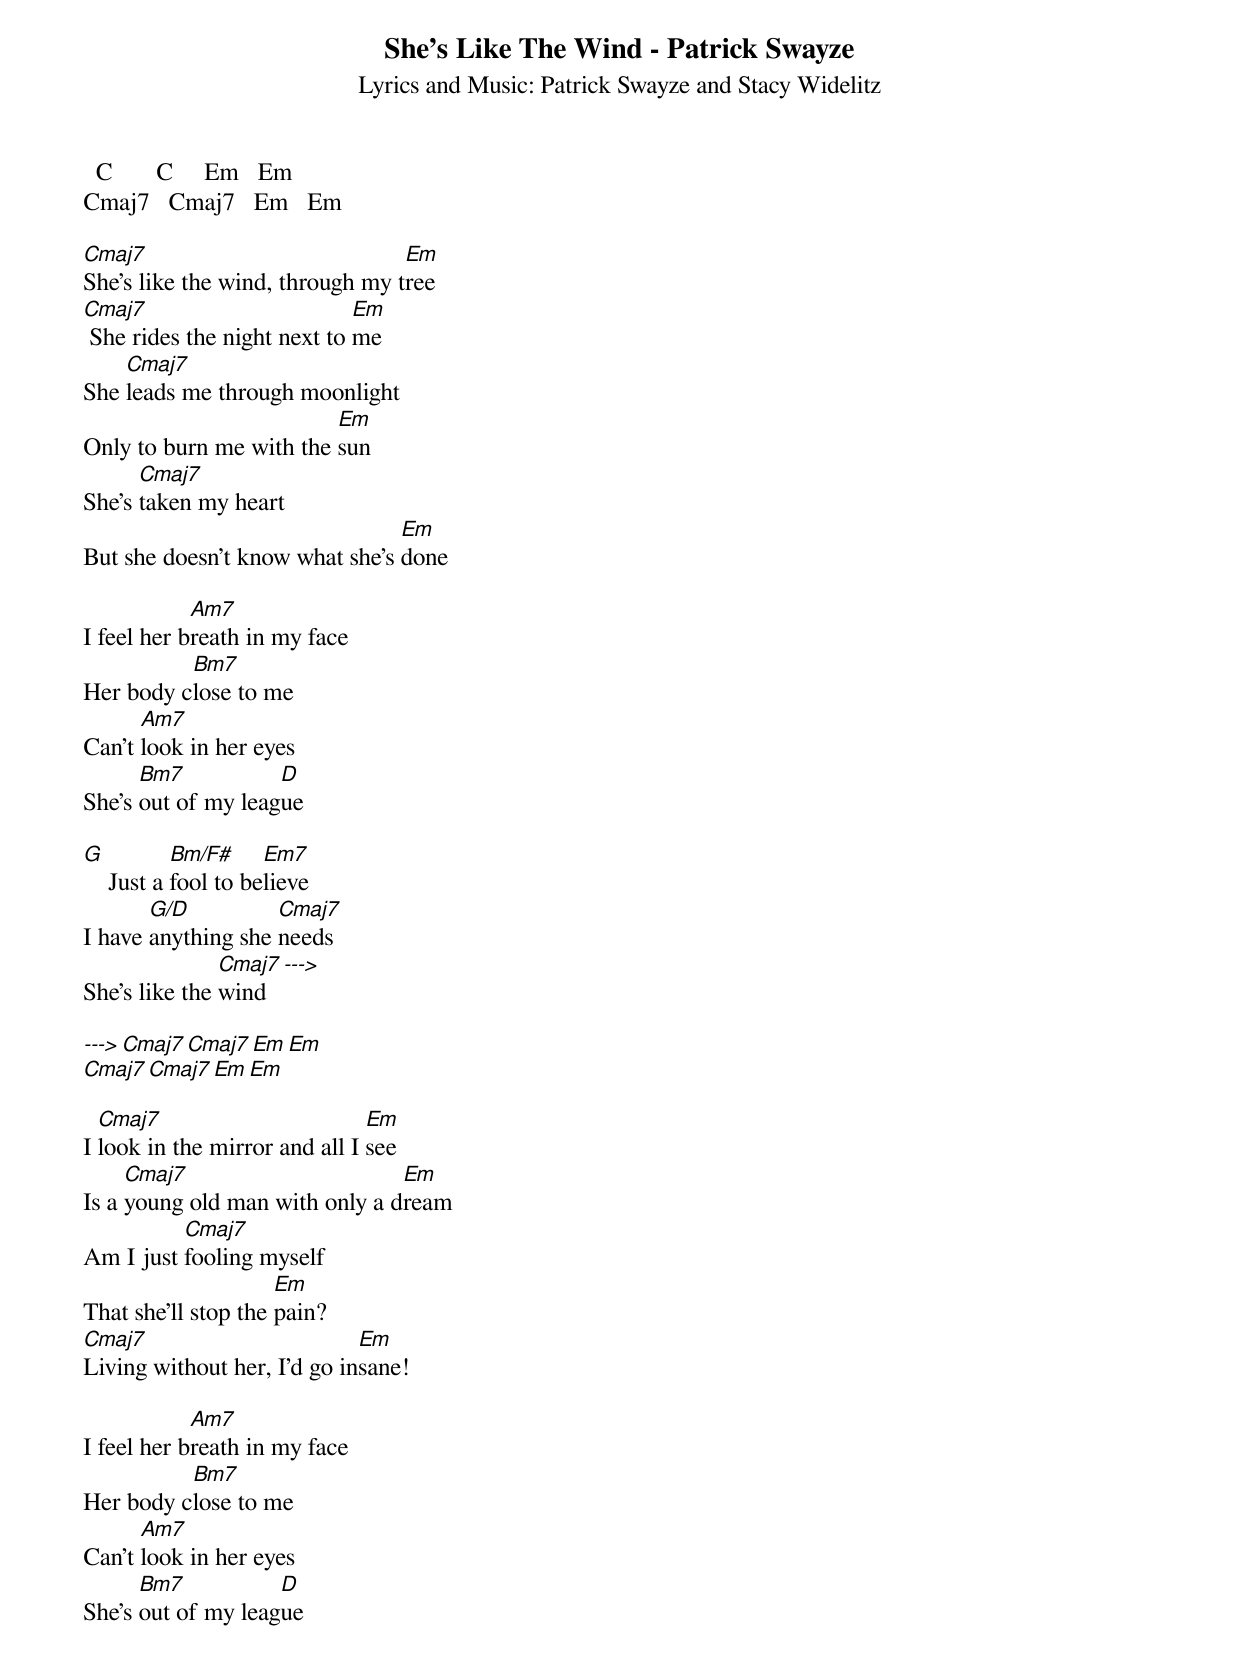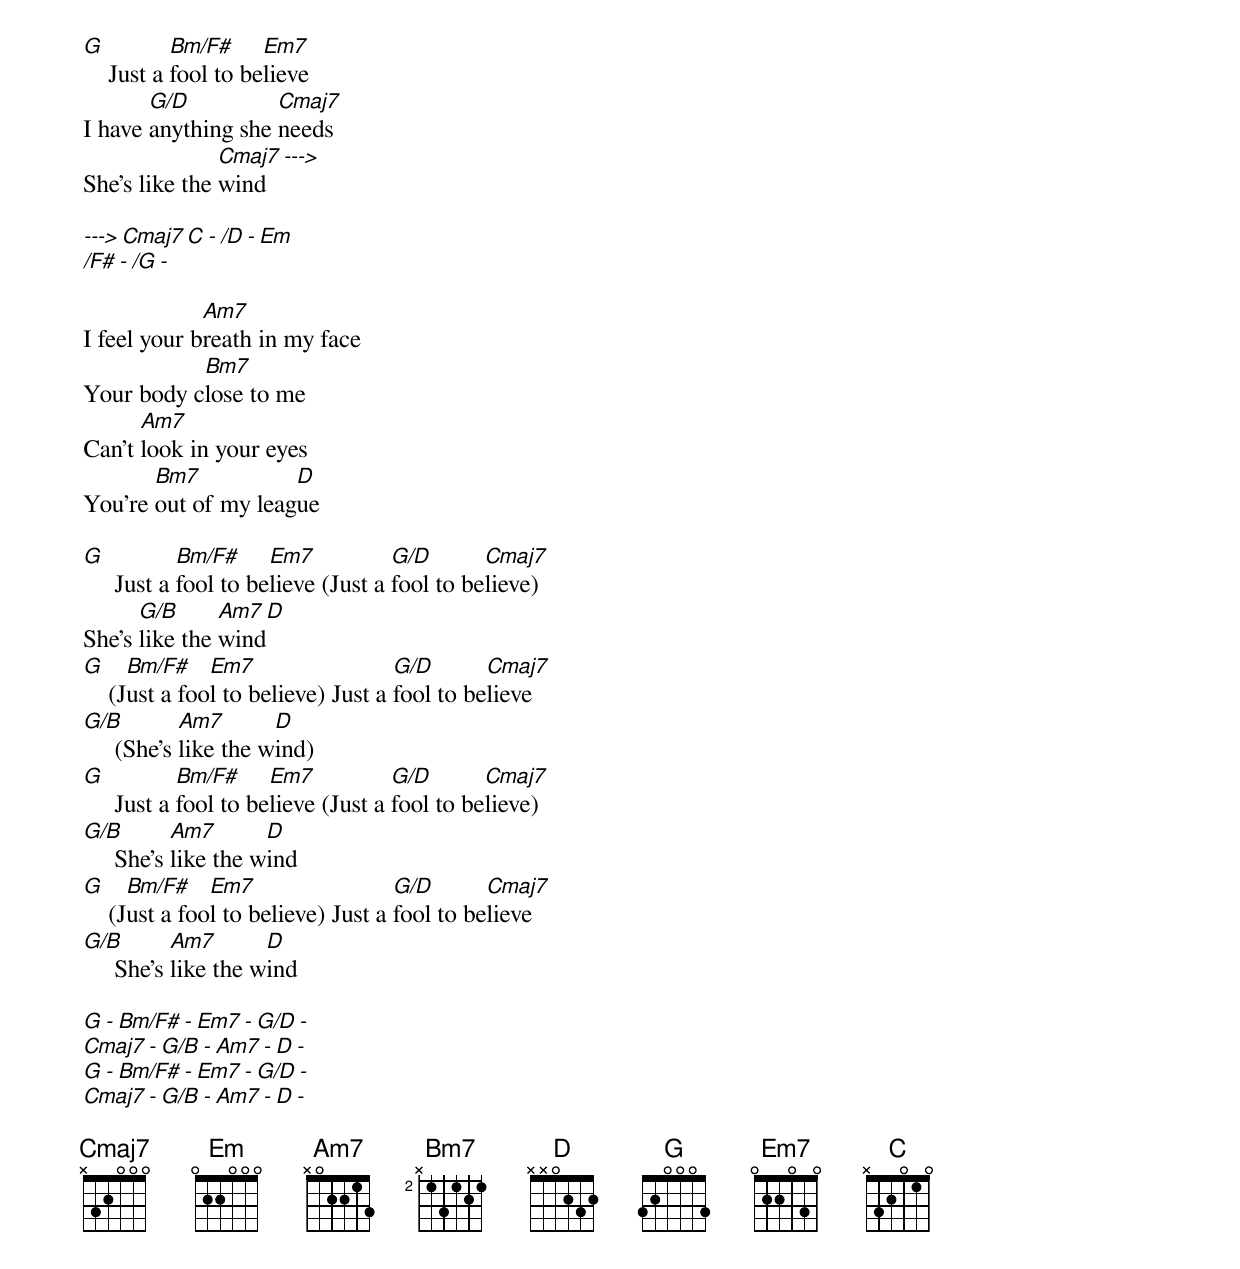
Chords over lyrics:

She's Like The Wind - Patrick Swayze
Lyrics and Music: Patrick Swayze and Stacy Widelitz

  C       C     Em   Em
Cmaj7   Cmaj7   Em   Em

Cmaj7                            Em
She's like the wind, through my tree
Cmaj7                        Em
 She rides the night next to me
    Cmaj7
She leads me through moonlight
                         Em
Only to burn me with the sun
      Cmaj7
She's taken my heart
                                Em
But she doesn't know what she's done

            Am7
I feel her breath in my face
          Bm7
Her body close to me
      Am7
Can't look in her eyes
      Bm7           D
She's out of my league

G          Bm/F#     Em7
    Just a fool to believe
       G/D          Cmaj7
I have anything she needs
               Cmaj7   --->
She's like the wind

--->   Cmaj7   Cmaj7   Em   Em
       Cmaj7   Cmaj7   Em   Em

  Cmaj7                        Em
I look in the mirror and all I see
     Cmaj7                      Em
Is a young old man with only a dream
          Cmaj7
Am I just fooling myself
                     Em
That she'll stop the pain?
Cmaj7                        Em
Living without her, I'd go insane!

            Am7
I feel her breath in my face
          Bm7
Her body close to me
      Am7
Can't look in her eyes
      Bm7           D
She's out of my league

G          Bm/F#     Em7
    Just a fool to believe
       G/D          Cmaj7
I have anything she needs
               Cmaj7   --->
She's like the wind

--->   Cmaj7   C  -  /D  -   Em
       /F#  -  /G  -

             Am7
I feel your breath in my face
           Bm7
Your body close to me
      Am7
Can't look in your eyes
       Bm7           D
You're out of my league

G           Bm/F#     Em7           G/D       Cmaj7
     Just a fool to believe (Just a fool to believe)
      G/B      Am7      D
She's like the wind
G     Bm/F#    Em7                  G/D       Cmaj7
    (Just a fool to believe) Just a fool to believe
G/B         Am7       D
     (She's like the wind)
G           Bm/F#     Em7           G/D       Cmaj7
     Just a fool to believe (Just a fool to believe)
G/B        Am7       D
     She's like the wind
G     Bm/F#    Em7                  G/D       Cmaj7
    (Just a fool to believe) Just a fool to believe
G/B        Am7       D
     She's like the wind

G  -  Bm/F#  -  Em7  -  G/D  -
Cmaj7  -  G/B  -  Am7  -  D  -
G  -  Bm/F#  -  Em7  -  G/D  -
Cmaj7  -  G/B  -  Am7  -  D  -

{Fade Out}
